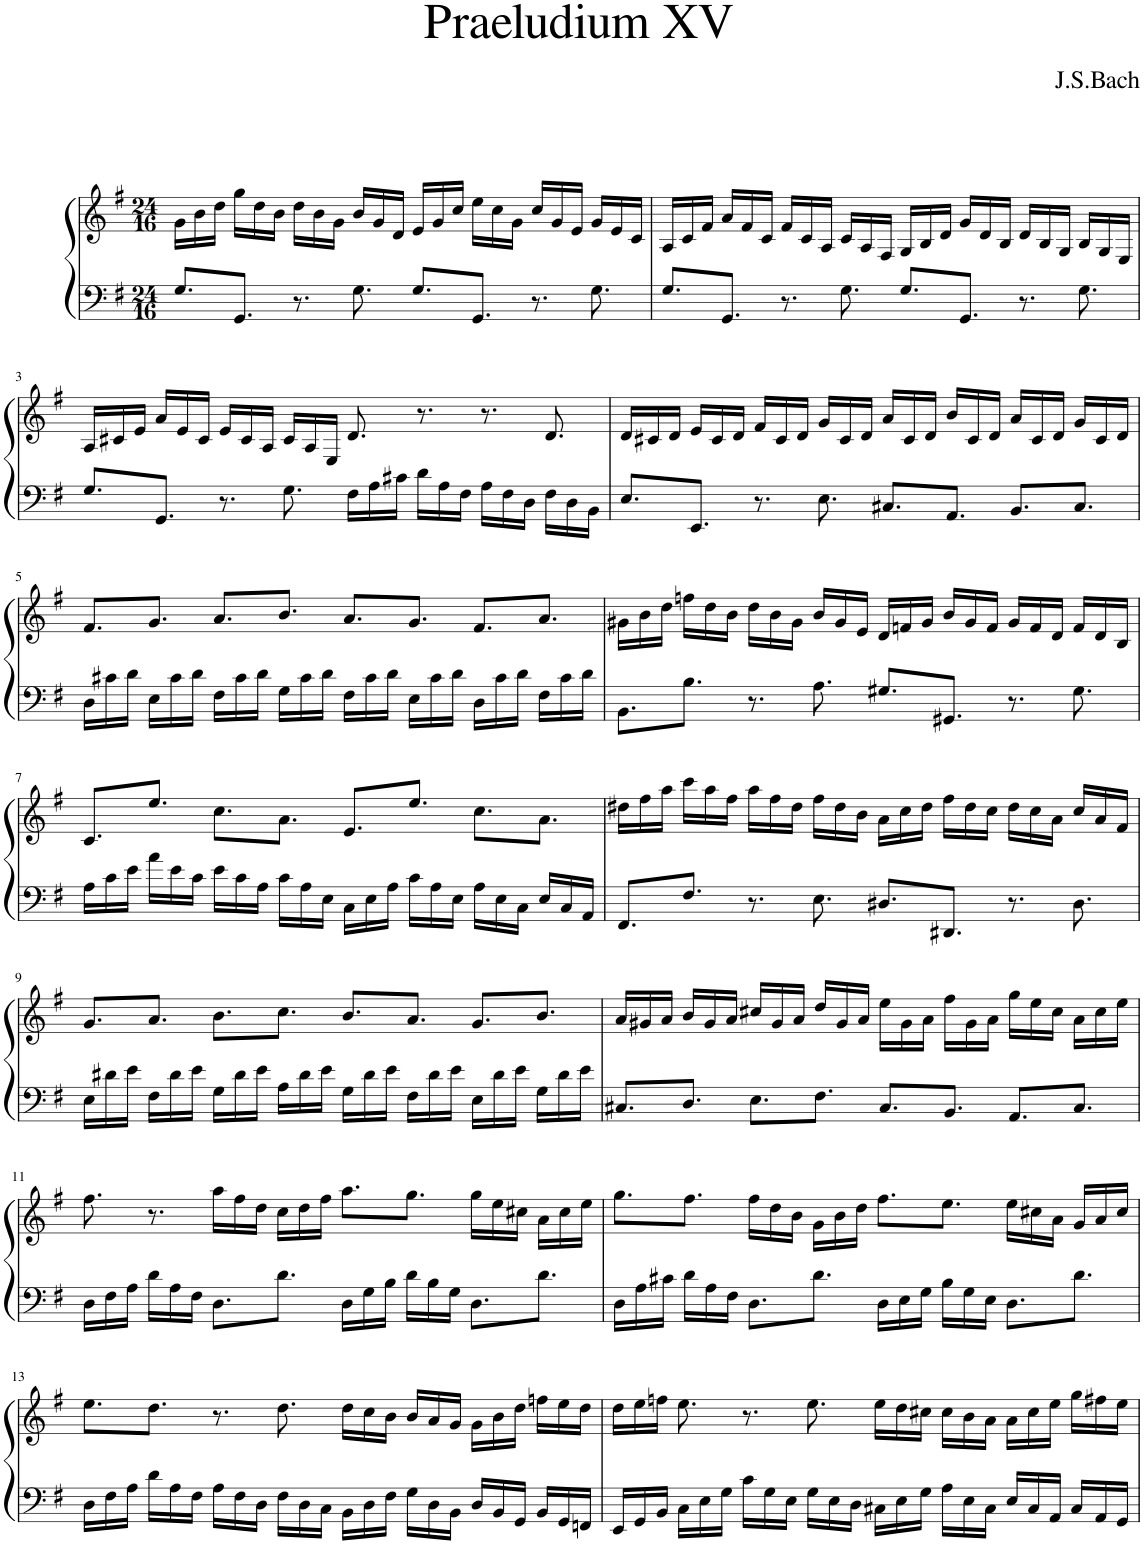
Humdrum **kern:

**kern	**kern
*part1	*part1
*staff2	*staff1
*I"Piano	*
*I'Pno	*
*clefF4	*clefG2
*k[f#]	*k[f#]
*M24/16	*M24/16
=1	=1
8.G/L	16g\LL
.	16b\
.	16dd\JJ
8.GG/J	16gg\LL
.	16dd\
.	16b\JJ
8.r	16dd\LL
.	16b\
.	16g\JJ
8.G\	16b/LL
.	16g/
.	16d/JJ
8.G/L	16e/LL
.	16g/
.	16cc/JJ
8.GG/J	16ee\LL
.	16cc\
.	16g\JJ
8.r	16cc/LL
.	16g/
.	16e/JJ
8.G\	16g/LL
.	16e/
.	16c/JJ
=2	=2
8.G/L	16A/LL
.	16c/
.	16f#/JJ
8.GG/J	16a/LL
.	16f#/
.	16c/JJ
8.r	16f#/LL
.	16c/
.	16A/JJ
8.G\	16c/LL
.	16A/
.	16F#/JJ
8.G/L	16G/LL
.	16B/
.	16d/JJ
8.GG/J	16g/LL
.	16d/
.	16B/JJ
8.r	16d/LL
.	16B/
.	16G/JJ
8.G\	16B/LL
.	16G/
.	16E/JJ
!!LO:LB:g=z
=3	=3
8.G/L	16A/LL
.	16c#X/
.	16e/JJ
8.GG/J	16a/LL
.	16e/
.	16c#/JJ
8.r	16e/LL
.	16c#/
.	16A/JJ
8.G\	16c#/LL
.	16A/
.	16E/JJ
16F#\LL	8.d/
16A\	.
16c#X\JJ	.
16d\LL	8.r
16A\	.
16F#\JJ	.
16A\LL	8.r
16F#\	.
16D\JJ	.
16F#\LL	8.d/
16D\	.
16BB\JJ	.
=4	=4
8.E/L	16d/LL
.	16c#X/
.	16d/JJ
8.EE/J	16e/LL
.	16c#/
.	16d/JJ
8.r	16f#/LL
.	16c#/
.	16d/JJ
8.E\	16g/LL
.	16c#/
.	16d/JJ
8.C#X/L	16a/LL
.	16c#/
.	16d/JJ
8.AA/J	16b/LL
.	16c#/
.	16d/JJ
8.BB/L	16a/LL
.	16c#/
.	16d/JJ
8.C#/J	16g/LL
.	16c#/
.	16d/JJ
!!LO:LB:g=z
=5	=5
16D\LL	8.f#/L
16c#X\	.
16d\JJ	.
16E\LL	8.g/J
16c#\	.
16d\JJ	.
16F#\LL	8.a/L
16c#\	.
16d\JJ	.
16G\LL	8.b/J
16c#\	.
16d\JJ	.
16F#\LL	8.a/L
16c#\	.
16d\JJ	.
16E\LL	8.g/J
16c#\	.
16d\JJ	.
16D\LL	8.f#/L
16c#\	.
16d\JJ	.
16F#\LL	8.a/J
16c#\	.
16d\JJ	.
=6	=6
8.BB\L	16g#X\LL
.	16b\
.	16dd\JJ
8.B\J	16ffn\LL
.	16dd\
.	16b\JJ
8.r	16dd\LL
.	16b\
.	16g#\JJ
8.A\	16b/LL
.	16g#/
.	16e/JJ
8.G#X/L	16d/LL
.	16fn/
.	16g#/JJ
8.GG#X/J	16b/LL
.	16g#/
.	16f/JJ
8.r	16g#/LL
.	16f/
.	16d/JJ
8.G#\	16f/LL
.	16d/
.	16B/JJ
!!LO:LB:g=z
=7	=7
16A\LL	8.c/L
16c\	.
16e\JJ	.
16a\LL	8.ee/J
16e\	.
16c\JJ	.
16e\LL	8.cc\L
16c\	.
16A\JJ	.
16c\LL	8.a\J
16A\	.
16E\JJ	.
16C\LL	8.e/L
16E\	.
16A\JJ	.
16c\LL	8.ee/J
16A\	.
16E\JJ	.
16A\LL	8.cc\L
16E\	.
16C\JJ	.
16E/LL	8.a\J
16C/	.
16AA/JJ	.
=8	=8
8.FF#/L	16dd#X\LL
.	16ff#\
.	16aa\JJ
8.F#/J	16ccc\LL
.	16aa\
.	16ff#\JJ
8.r	16aa\LL
.	16ff#\
.	16dd#\JJ
8.E\	16ff#\LL
.	16dd#\
.	16b\JJ
8.D#X/L	16a\LL
.	16cc\
.	16dd#\JJ
8.DD#X/J	16ff#\LL
.	16dd#\
.	16cc\JJ
8.r	16dd#\LL
.	16cc\
.	16a\JJ
8.D#\	16cc/LL
.	16a/
.	16f#/JJ
!!LO:LB:g=z
=9	=9
16E\LL	8.g/L
16d#X\	.
16e\JJ	.
16F#\LL	8.a/J
16d#\	.
16e\JJ	.
16G\LL	8.b\L
16d#\	.
16e\JJ	.
16A\LL	8.cc\J
16d#\	.
16e\JJ	.
16G\LL	8.b/L
16d#\	.
16e\JJ	.
16F#\LL	8.a/J
16d#\	.
16e\JJ	.
16E\LL	8.g/L
16d#\	.
16e\JJ	.
16G\LL	8.b/J
16d#\	.
16e\JJ	.
=10	=10
8.C#X/L	16a/LL
.	16g#X/
.	16a/JJ
8.D/J	16b/LL
.	16g#/
.	16a/JJ
8.E\L	16cc#X/LL
.	16g#/
.	16a/JJ
8.F#\J	16dd/LL
.	16g#/
.	16a/JJ
8.C#/L	16ee\LL
.	16g#\
.	16a\JJ
8.BB/J	16ff#\LL
.	16g#\
.	16a\JJ
8.AA/L	16gg\LL
.	16ee\
.	16cc#\JJ
8.C#/J	16a\LL
.	16cc#\
.	16ee\JJ
!!LO:LB:g=z
=11	=11
16D\LL	8.ff#\
16F#\	.
16A\JJ	.
16d\LL	8.r
16A\	.
16F#\JJ	.
8.D\L	16aa\LL
.	16ff#\
.	16dd\JJ
8.d\J	16cc\LL
.	16dd\
.	16ff#\JJ
16D\LL	8.aa\L
16G\	.
16B\JJ	.
16d\LL	8.gg\J
16B\	.
16G\JJ	.
8.D\L	16gg\LL
.	16ee\
.	16cc#X\JJ
8.d\J	16a\LL
.	16cc#\
.	16ee\JJ
=12	=12
16D\LL	8.gg\L
16A\	.
16c#X\JJ	.
16d\LL	8.ff#\J
16A\	.
16F#\JJ	.
8.D\L	16ff#\LL
.	16dd\
.	16b\JJ
8.d\J	16g\LL
.	16b\
.	16dd\JJ
16D\LL	8.ff#\L
16E\	.
16G\JJ	.
16B\LL	8.ee\J
16G\	.
16E\JJ	.
8.D\L	16ee\LL
.	16cc#X\
.	16a\JJ
8.d\J	16g/LL
.	16a/
.	16cc#/JJ
!!LO:LB:g=z
=13	=13
16D\LL	8.ee\L
16F#\	.
16A\JJ	.
16d\LL	8.dd\J
16A\	.
16F#\JJ	.
16A\LL	8.r
16F#\	.
16D\JJ	.
16F#\LL	8.dd\
16D\	.
16C\JJ	.
16BB\LL	16dd\LL
16D\	16cc\
16F#\JJ	16b\JJ
16G\LL	16b/LL
16D\	16a/
16BB\JJ	16g/JJ
16D/LL	16g\LL
16BB/	16b\
16GG/JJ	16dd\JJ
16BB/LL	16ffn\LL
16GG/	16ee\
16FFn/JJ	16dd\JJ
=14	=14
16EE/LL	16dd\LL
16GG/	16ee\
16BB/JJ	16ffn\JJ
16C\LL	8.ee\
16E\	.
16G\JJ	.
16c\LL	8.r
16G\	.
16E\JJ	.
16G\LL	8.ee\
16E\	.
16D\JJ	.
16C#X\LL	16ee\LL
16E\	16dd\
16G\JJ	16cc#X\JJ
16A\LL	16cc#\LL
16E\	16b\
16C#\JJ	16a\JJ
16E/LL	16a\LL
16C#/	16cc#\
16AA/JJ	16ee\JJ
16C#/LL	16gg\LL
16AA/	16ff#X\
16GG/JJ	16ee\JJ
=	=
*-	*-
